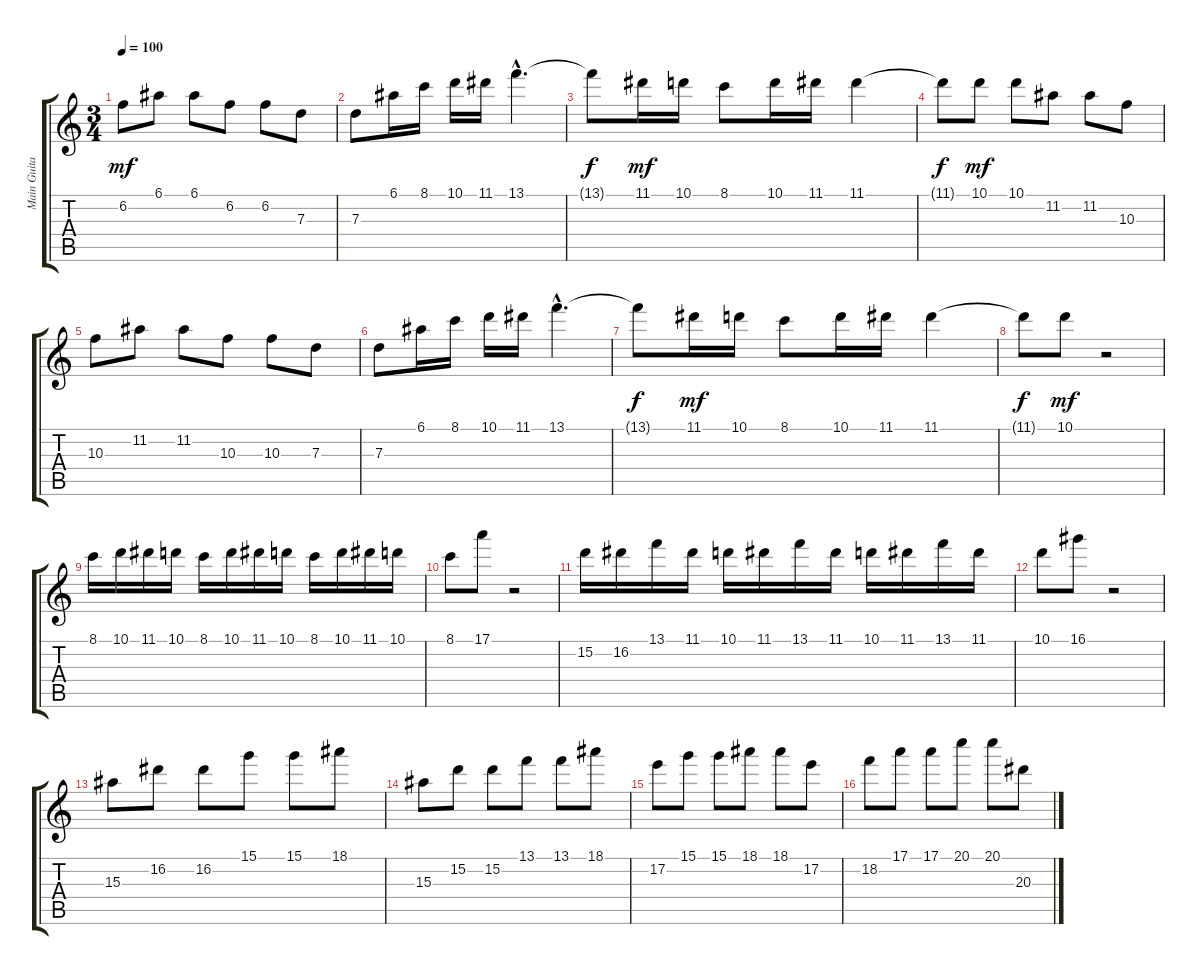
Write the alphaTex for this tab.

\track ("Main Guitar" "Main Guita") {instrument acousticguitarsteel}
\staff {score tabs}
\tuning (E4 B3 G3 D3 A2 E2) {hide}
\ts (3 4)
\tempo 100
\clef g2
\ks c
6.2.8{dy mf instrument acousticguitarsteel} 6.1.8 6.1.8 6.2.8 6.2.8 7.3.8 |
7.3.8 6.1.16 8.1.16 10.1.16 11.1.16 13.1{hac}.4{d} |
13.1{t}.8{dy f} 11.1.16{dy mf} 10.1.16 8.1.8 10.1.16 11.1.16 11.1.4 |
11.1{t}.8{dy f} 10.1.8{dy mf} 10.1.8 11.2.8 11.2.8 10.3.8 |
10.3.8 11.2.8 11.2.8 10.3.8 10.3.8 7.3.8 |
7.3.8 6.1.16 8.1.16 10.1.16 11.1.16 13.1{hac}.4{d} |
13.1{t}.8{dy f} 11.1.16{dy mf} 10.1.16 8.1.8 10.1.16 11.1.16 11.1.4 |
11.1{t}.8{dy f} 10.1.8{dy mf} r.2 |
8.1.16 10.1.16 11.1.16 10.1.16 8.1.16 10.1.16 11.1.16 10.1.16 8.1.16 10.1.16 11.1.16 10.1.16 |
8.1.8 17.1.8 r.2 |
15.2.16 16.2.16 13.1.16 11.1.16 10.1.16 11.1.16 13.1.16 11.1.16 10.1.16 11.1.16 13.1.16 11.1.16 |
10.1.8 16.1.8 r.2 |
15.3.8 16.2.8 16.2.8 15.1.8 15.1.8 18.1.8 |
15.3.8 15.2.8 15.2.8 13.1.8 13.1.8 18.1.8 |
17.2.8 15.1.8 15.1.8 18.1.8 18.1.8 17.2.8 |
18.2.8 17.1.8 17.1.8 20.1.8 20.1.8 20.3.8
